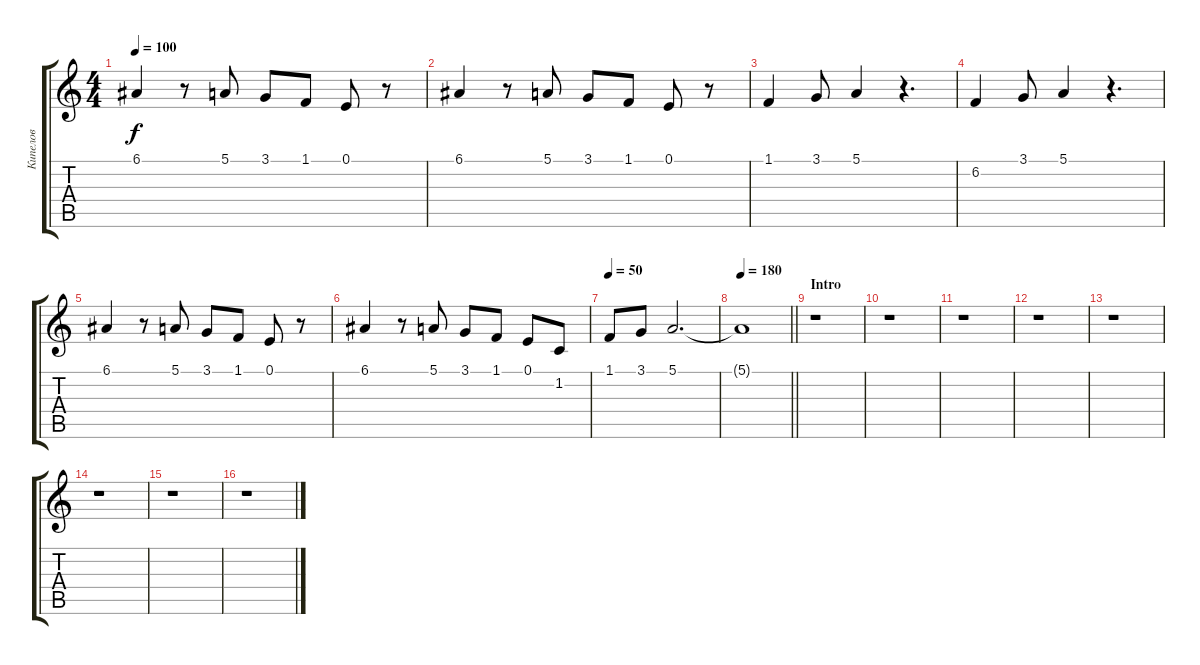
\track ("Кипелов" "Кипелов") {instrument tenorsax}
\staff {score tabs}
\tuning (E4 B3 G3 D3 A2 E2) {hide}
\ts (4 4)
\tempo 100
\clef g2
\ks c
6.1.4{dy f} r.8 5.1.8 3.1.8 1.1.8 0.1.8 r.8 |
6.1.4 r.8 5.1.8 3.1.8 1.1.8 0.1.8 r.8 |
1.1.4 3.1.8 5.1.4 r.4{d} |
6.2.4 3.1.8 5.1.4 r.4{d} |
6.1.4 r.8 5.1.8 3.1.8 1.1.8 0.1.8 r.8 |
6.1.4 r.8 5.1.8 3.1.8 1.1.8 0.1.8 1.2.8 |
\tempo 50
1.1.8 3.1.8 5.1.2{d} |
\tempo 180
\barLineRight lightlight
5.1{t}.1 |
\section ("" "Intro ")
r.1{volume 16} |
r.1 |
r.1 |
r.1 |
r.1 |
r.1 |
r.1 |
r.1
